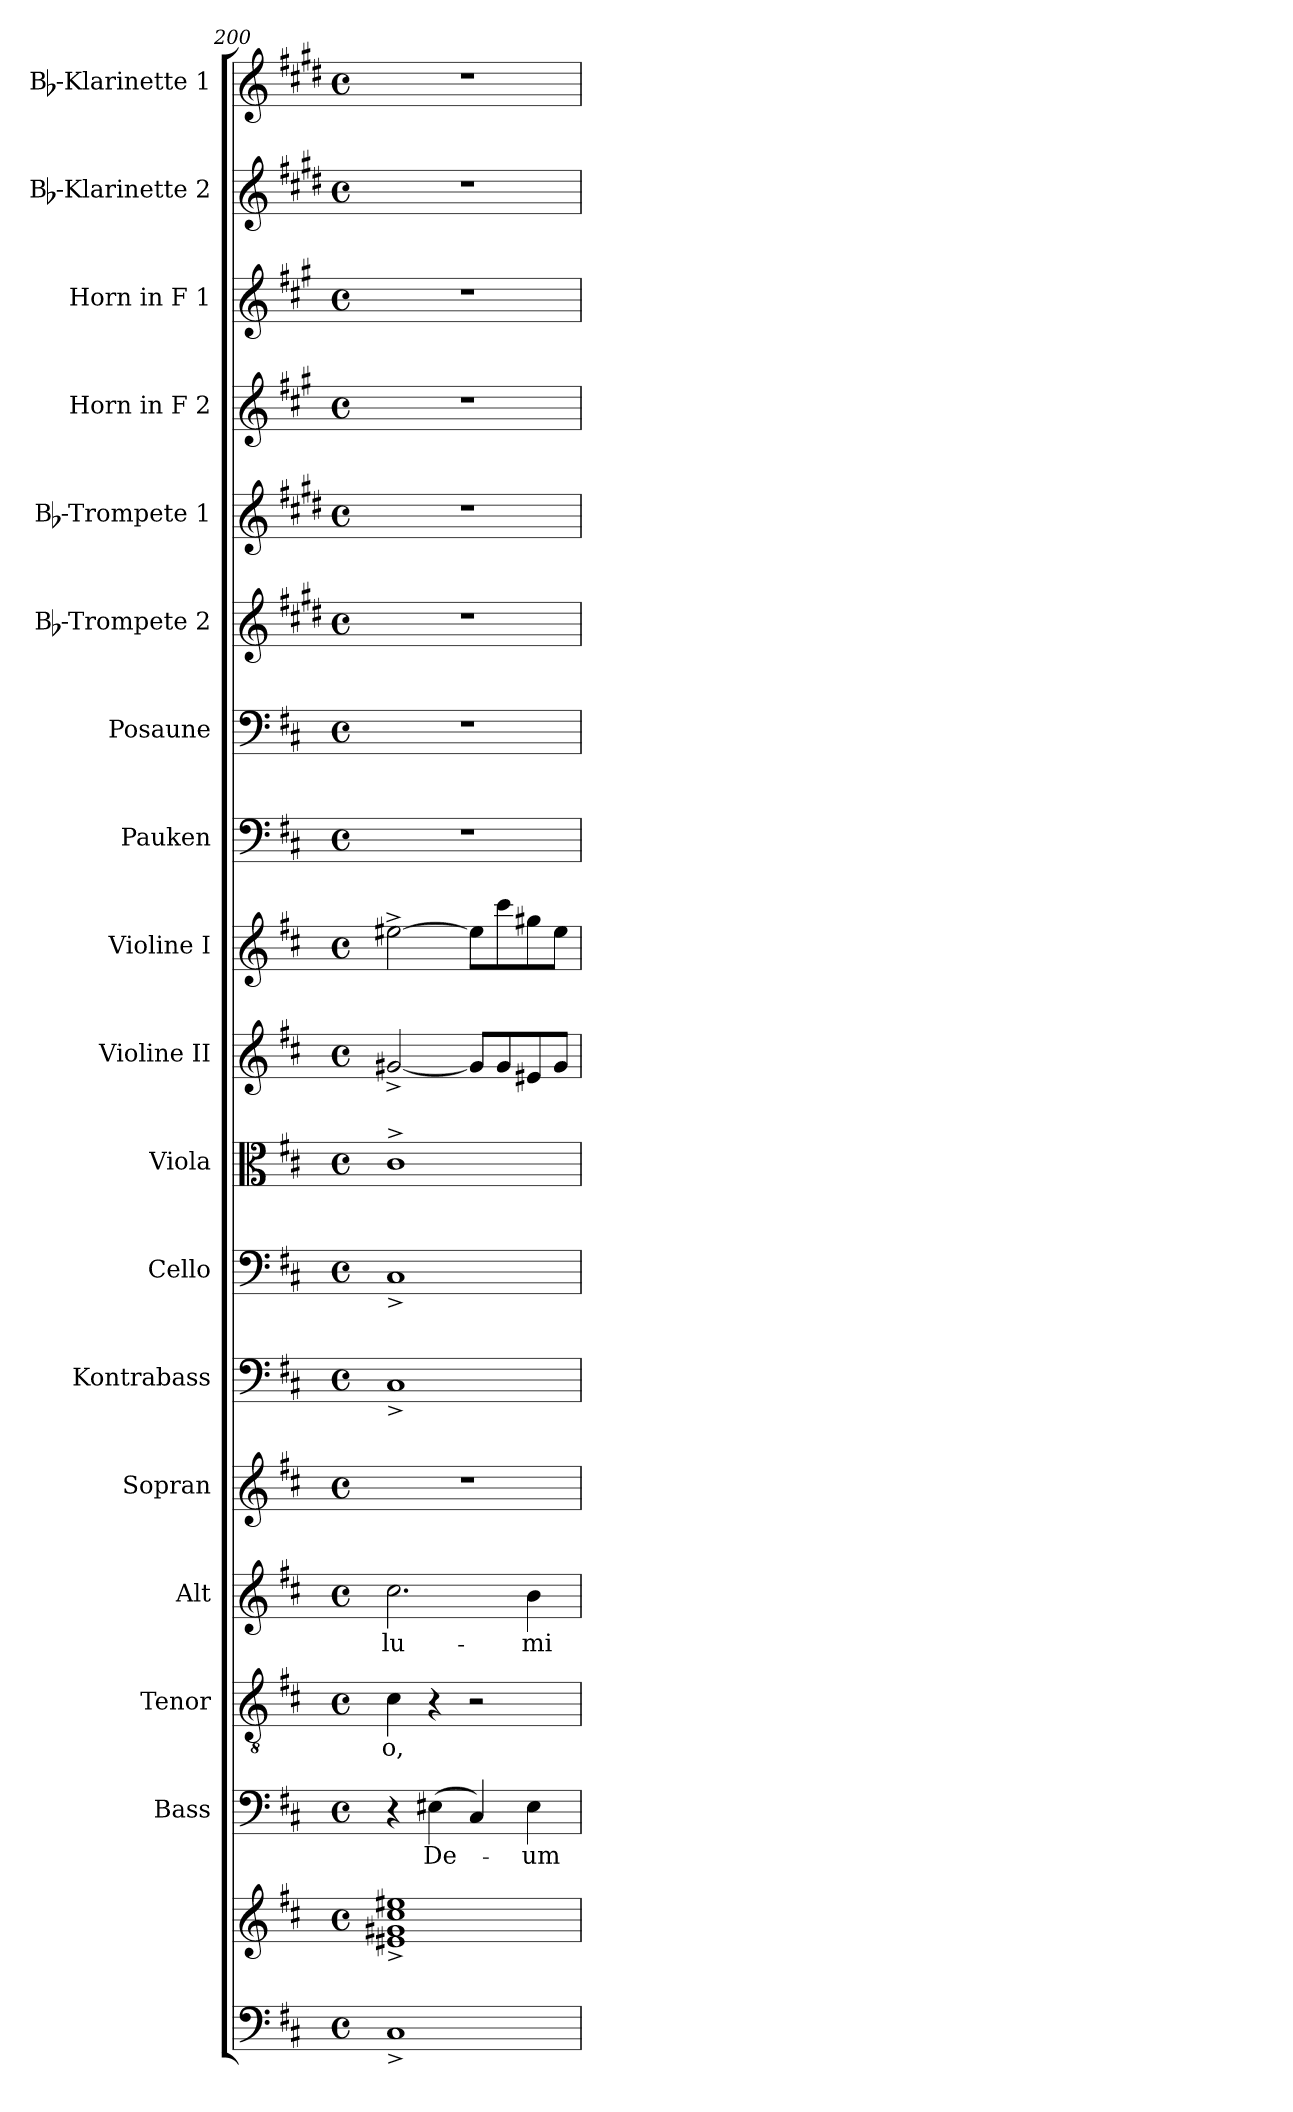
**kern	**kern	**kern	**text	**kern	**text	**kern	**text	**kern	**kern	**kern	**kern	**kern	**kern	**kern	**kern	**kern	**kern	**kern	**kern	**kern	**kern
*part18	*part18	*part17	*part17	*part16	*part16	*part15	*part15	*part14	*part13	*part12	*part11	*part10	*part9	*part8	*part7	*part6	*part5	*part4	*part3	*part2	*part1
*staff19	*staff18	*staff17	*staff17	*staff16	*staff16	*staff15	*staff15	*staff14	*staff13	*staff12	*staff11	*staff10	*staff9	*staff8	*staff7	*staff6	*staff5	*staff4	*staff3	*staff2	*staff1
*	*	*I"Bass	*	*I"Tenor	*	*I"Alt	*	*I"Sopran	*I"Kontrabass	*I"Cello	*I"Viola	*I"Violine II	*I"Violine I	*I"Pauken	*I"Posaune	*I"Bb-Trompete 2	*I"Bb-Trompete 1	*I"Horn in F 2	*I"Horn in F 1	*I"Bb-Klarinette 2	*I"Bb-Klarinette 1
*	*	*I'B.	*	*I'T.	*	*I'A.	*	*I'S.	*I'Kb.	*	*I'Vla.	*I'Vl. II	*I'Vl. I	*I'Pk.	*I'Pos.	*I'Bb Trp. 2	*I'Bb Trp. 1	*	*	*I'Bb Kl. 2	*I'Bb Kl. 1
*clefF4	*clefG2	*clefF4	*	*clefGv2	*	*clefG2	*	*clefG2	*clefF4	*clefF4	*clefC3	*clefG2	*clefG2	*clefF4	*clefF4	*clefG2	*clefG2	*clefG2	*clefG2	*clefG2	*clefG2
*	*	*	*	*	*	*	*	*	*ITrd7c12	*	*	*	*	*	*	*ITrd1c2	*ITrd1c2	*ITrd4c7	*ITrd4c7	*ITrd1c2	*ITrd1c2
*k[f#c#]	*k[f#c#]	*k[f#c#]	*	*k[f#c#]	*	*k[f#c#]	*	*k[f#c#]	*k[f#c#]	*k[f#c#]	*k[f#c#]	*k[f#c#]	*k[f#c#]	*k[f#c#]	*k[f#c#]	*k[f#c#]	*k[f#c#]	*k[f#c#]	*k[f#c#]	*k[f#c#]	*k[f#c#]
*D:	*D:	*D:	*	*D:	*	*D:	*	*D:	*D:	*D:	*D:	*D:	*D:	*D:	*D:	*D:	*D:	*D:	*D:	*D:	*D:
*M4/4	*M4/4	*M4/4	*	*M4/4	*	*M4/4	*	*M4/4	*M4/4	*M4/4	*M4/4	*M4/4	*M4/4	*M4/4	*M4/4	*M4/4	*M4/4	*M4/4	*M4/4	*M4/4	*M4/4
*met(c)	*met(c)	*met(c)	*	*met(c)	*	*met(c)	*	*met(c)	*met(c)	*met(c)	*met(c)	*met(c)	*met(c)	*met(c)	*met(c)	*met(c)	*met(c)	*met(c)	*met(c)	*met(c)	*met(c)
=200	=200	=200	=200	=200	=200	=200	=200	=200	=200	=200	=200	=200	=200	=200	=200	=200	=200	=200	=200	=200	=200
!	!	!	!	!	!LO:LY:b	!	!LO:LY:b	!	!	!	!	!	!	!	!	!	!	!	!	!	!
1C#^<	1e#X^< 1g#X^< 1cc#^< 1ee#X^<	4r	.	4c#\	-o,	2.cc#\	lu-	1r	1CC#^<	1C#^<	1c#^>	[2g#X^</	[2ee#X^>\	1r	1r	1r	1r	1r	1r	1r	1r
!	!	!	!LO:LY:b	!	!	!	!	!	!	!	!	!	!	!	!	!	!	!	!	!	!
.	.	(>4E#X\	De-	4r	.	.	.	.	.	.	.	.	.	.	.	.	.	.	.	.	.
.	.	4C#/)	.	2r	.	.	.	.	.	.	.	8g#/L]	8ee#\L]	.	.	.	.	.	.	.	.
.	.	.	.	.	.	.	.	.	.	.	.	8g#/	8ccc#\	.	.	.	.	.	.	.	.
!	!	!	!LO:LY:b	!	!	!	!LO:LY:b	!	!	!	!	!	!	!	!	!	!	!	!	!	!
.	.	4E#\	-um	.	.	4b\	-mi-	.	.	.	.	8e#X/	8gg#X\	.	.	.	.	.	.	.	.
.	.	.	.	.	.	.	.	.	.	.	.	8g#/J	8ee#\J	.	.	.	.	.	.	.	.
=	=	=	=	=	=	=	=	=	=	=	=	=	=	=	=	=	=	=	=	=	=
*-	*-	*-	*-	*-	*-	*-	*-	*-	*-	*-	*-	*-	*-	*-	*-	*-	*-	*-	*-	*-	*-
